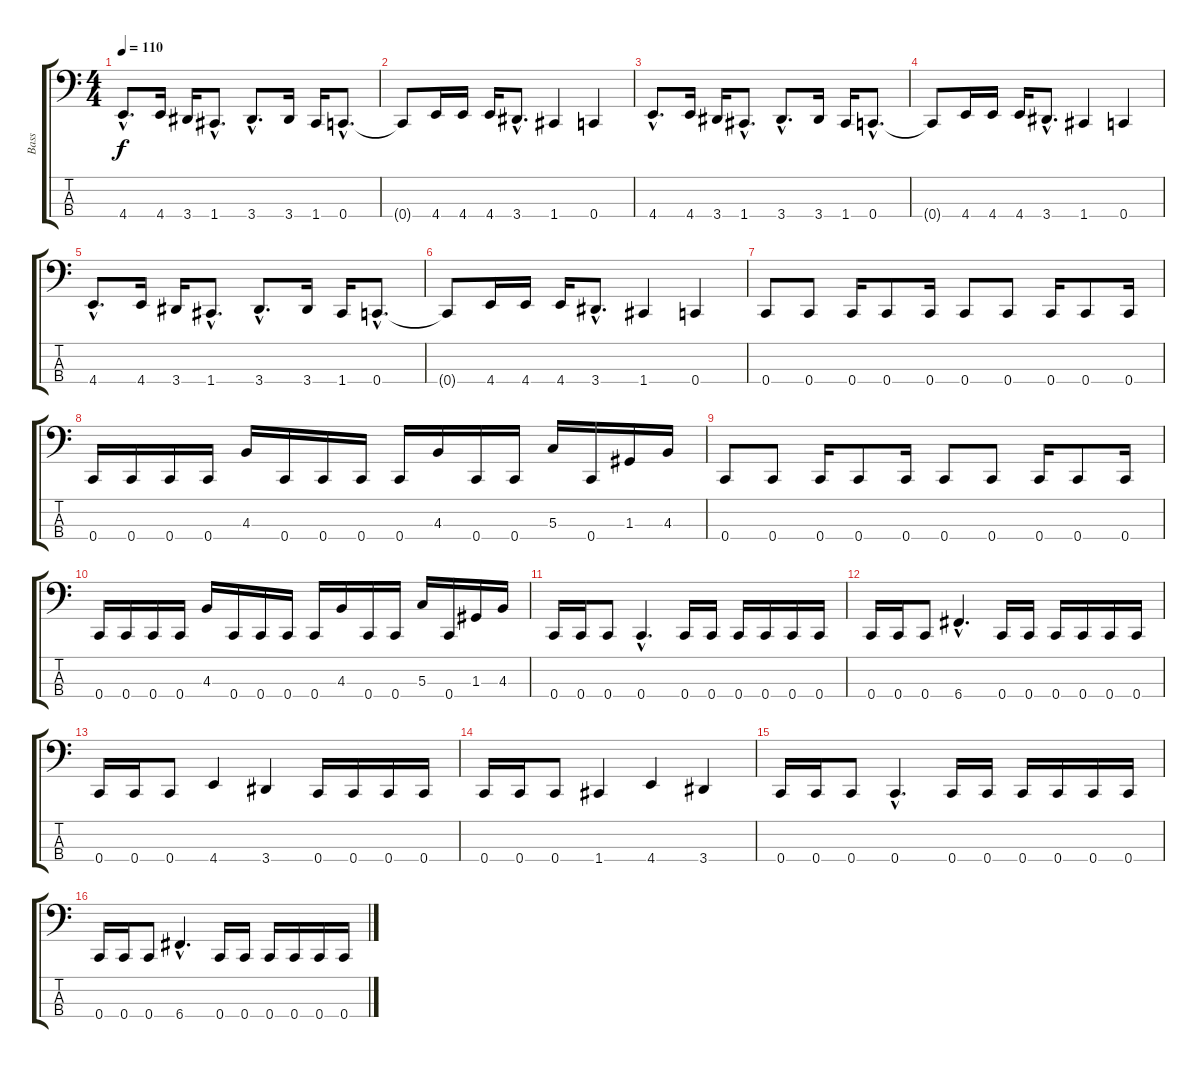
\track ("Bass" "Bass") {instrument electricbasspick}
\staff {score tabs}
\tuning (F2 C2 G1 C1) {hide}
\ts (4 4)
\tempo 110
\clef f4
\ks c
4.4{hac}.8{d dy f} 4.4.16 3.4.16 1.4{hac}.8{d} 3.4{hac}.8{d} 3.4.16 1.4.16 0.4{hac}.8{d} |
0.4{t}.8 4.4.16 4.4.16 4.4.16 3.4{hac}.8{d} 1.4.4 0.4.4 |
4.4{hac}.8{d} 4.4.16 3.4.16 1.4{hac}.8{d} 3.4{hac}.8{d} 3.4.16 1.4.16 0.4{hac}.8{d} |
0.4{t}.8 4.4.16 4.4.16 4.4.16 3.4{hac}.8{d} 1.4.4 0.4.4 |
4.4{hac}.8{d} 4.4.16 3.4.16 1.4{hac}.8{d} 3.4{hac}.8{d} 3.4.16 1.4.16 0.4{hac}.8{d} |
0.4{t}.8 4.4.16 4.4.16 4.4.16 3.4{hac}.8{d} 1.4.4 0.4.4 |
0.4.8 0.4.8 0.4.16 0.4.8 0.4.16 0.4.8 0.4.8 0.4.16 0.4.8 0.4.16 |
0.4.16 0.4.16 0.4.16 0.4.16 4.3.16 0.4.16 0.4.16 0.4.16 0.4.16 4.3.16 0.4.16 0.4.16 5.3.16 0.4.16 1.3.16 4.3.16 |
0.4.8 0.4.8 0.4.16 0.4.8 0.4.16 0.4.8 0.4.8 0.4.16 0.4.8 0.4.16 |
0.4.16 0.4.16 0.4.16 0.4.16 4.3.16 0.4.16 0.4.16 0.4.16 0.4.16 4.3.16 0.4.16 0.4.16 5.3.16 0.4.16 1.3.16 4.3.16 |
0.4.16 0.4.16 0.4.8 0.4{hac}.4{d} 0.4.16 0.4.16 0.4.16 0.4.16 0.4.16 0.4.16 |
0.4.16 0.4.16 0.4.8 6.4{hac}.4{d} 0.4.16 0.4.16 0.4.16 0.4.16 0.4.16 0.4.16 |
0.4.16 0.4.16 0.4.8 4.4.4 3.4.4 0.4.16 0.4.16 0.4.16 0.4.16 |
0.4.16 0.4.16 0.4.8 1.4.4 4.4.4 3.4.4 |
0.4.16 0.4.16 0.4.8 0.4{hac}.4{d} 0.4.16 0.4.16 0.4.16 0.4.16 0.4.16 0.4.16 |
0.4.16 0.4.16 0.4.8 6.4{hac}.4{d} 0.4.16 0.4.16 0.4.16 0.4.16 0.4.16 0.4.16
